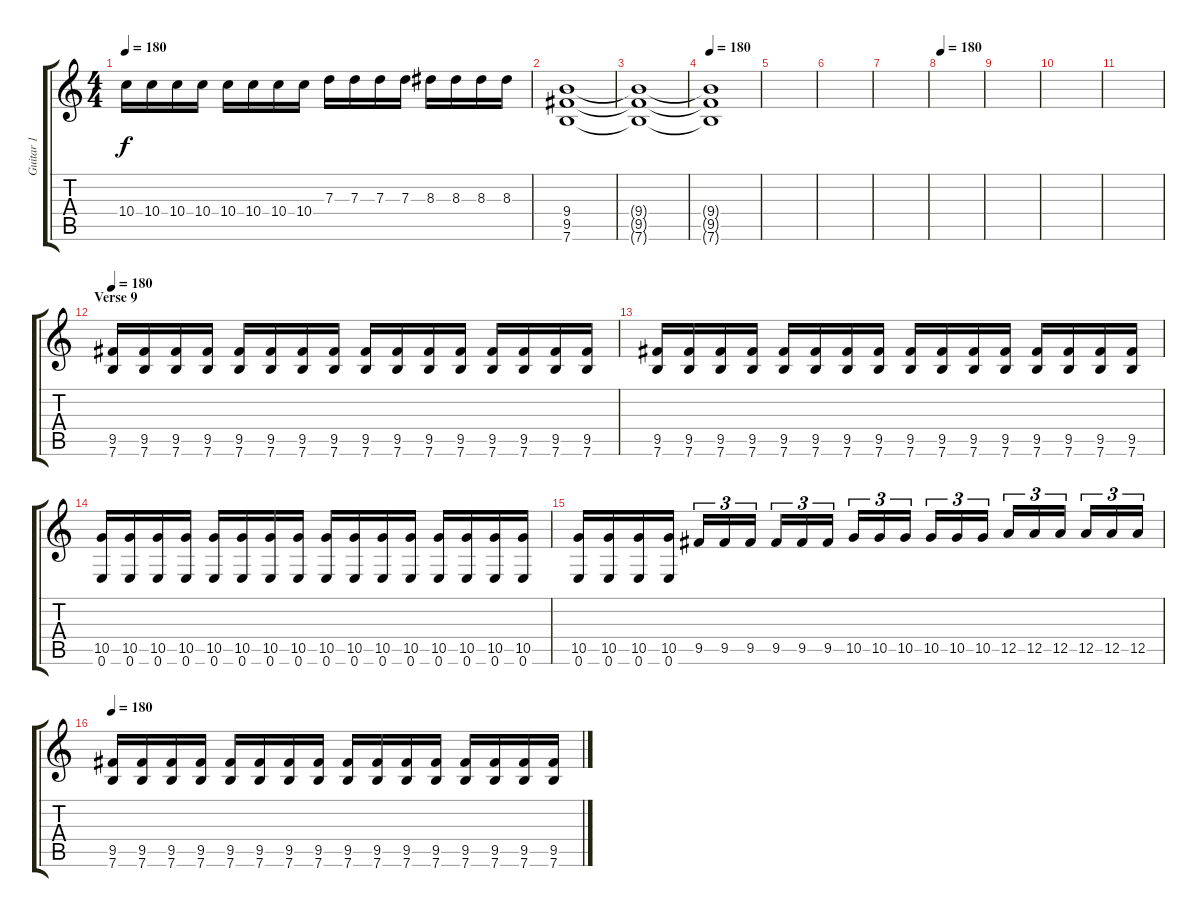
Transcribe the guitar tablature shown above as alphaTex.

\track ("Guitar 1" "Guitar 1") {instrument distortionguitar}
\staff {score tabs}
\tuning (E4 B3 G3 D3 A2 E2) {hide}
\ts (4 4)
\tempo 180
\clef g2
\ks c
10.4.16{dy f} 10.4.16 10.4.16 10.4.16 10.4.16 10.4.16 10.4.16 10.4.16 7.3.16 7.3.16 7.3.16 7.3.16 8.3.16 8.3.16 8.3.16 8.3.16 |
(9.4 9.5 7.6).1 |
(9.4{t} 9.5{t} 7.6{t}).1 |
\tempo 180
(9.4{t} 9.5{t} 7.6{t}).1 |
|
|
|
\tempo 180
|
|
|
|
\section ("" "Verse 9")
\tempo 180
(9.5 7.6).16 (9.5 7.6).16 (9.5 7.6).16 (9.5 7.6).16 (9.5 7.6).16 (9.5 7.6).16 (9.5 7.6).16 (9.5 7.6).16 (9.5 7.6).16 (9.5 7.6).16 (9.5 7.6).16 (9.5 7.6).16 (9.5 7.6).16 (9.5 7.6).16 (9.5 7.6).16 (9.5 7.6).16 |
(9.5 7.6).16 (9.5 7.6).16 (9.5 7.6).16 (9.5 7.6).16 (9.5 7.6).16 (9.5 7.6).16 (9.5 7.6).16 (9.5 7.6).16 (9.5 7.6).16 (9.5 7.6).16 (9.5 7.6).16 (9.5 7.6).16 (9.5 7.6).16 (9.5 7.6).16 (9.5 7.6).16 (9.5 7.6).16 |
(10.5 0.6).16 (10.5 0.6).16 (10.5 0.6).16 (10.5 0.6).16 (10.5 0.6).16 (10.5 0.6).16 (10.5 0.6).16 (10.5 0.6).16 (10.5 0.6).16 (10.5 0.6).16 (10.5 0.6).16 (10.5 0.6).16 (10.5 0.6).16 (10.5 0.6).16 (10.5 0.6).16 (10.5 0.6).16 |
(10.5 0.6).16 (10.5 0.6).16 (10.5 0.6).16 (10.5 0.6).16 9.5.16{tu (3 2)} 9.5.16{tu (3 2)} 9.5.16{tu (3 2) beam splitsecondary} 9.5.16{tu (3 2)} 9.5.16{tu (3 2)} 9.5.16{tu (3 2)} 10.5.16{tu (3 2)} 10.5.16{tu (3 2)} 10.5.16{tu (3 2) beam splitsecondary} 10.5.16{tu (3 2)} 10.5.16{tu (3 2)} 10.5.16{tu (3 2)} 12.5.16{tu (3 2)} 12.5.16{tu (3 2)} 12.5.16{tu (3 2) beam splitsecondary} 12.5.16{tu (3 2)} 12.5.16{tu (3 2)} 12.5.16{tu (3 2)} |
\tempo 180
(9.5 7.6).16 (9.5 7.6).16 (9.5 7.6).16 (9.5 7.6).16 (9.5 7.6).16 (9.5 7.6).16 (9.5 7.6).16 (9.5 7.6).16 (9.5 7.6).16 (9.5 7.6).16 (9.5 7.6).16 (9.5 7.6).16 (9.5 7.6).16 (9.5 7.6).16 (9.5 7.6).16 (9.5 7.6).16
